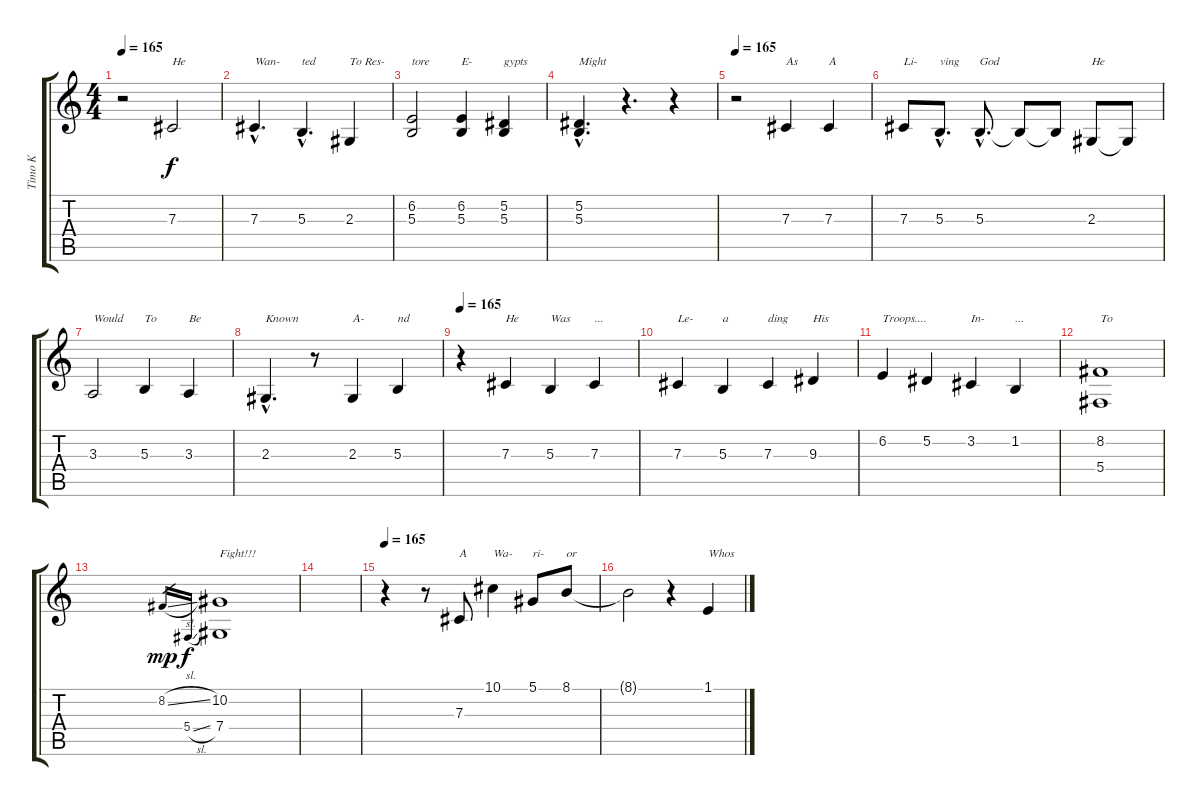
\track ("Timo K" "Timo K") {instrument lead2sawtooth}
\staff {score tabs}
\tuning (Eb4 Bb3 Gb3 Db3 Ab2 Eb2) {hide}
\ts (4 4)
\tempo 165
\clef g2
\ks c
r.2{dy f} 7.3.2{txt "He"} |
7.3{hac}.4{d txt "Wan-"} 5.3{hac}.4{d txt "ted"} 2.3.4{txt "To Res-"} |
(6.2 5.3).2{txt "tore"} (6.2 5.3).4{txt "E-"} (5.2 5.3).4{txt "gypts"} |
(5.2{hac} 5.3{hac}).4{d txt "Might"} r.4{d} r.4 |
\tempo 165
r.2 7.3.4{txt "As"} 7.3.4{txt "A"} |
7.3.8{txt "Li-"} 5.3{hac}.8{d txt "ving"} 5.3{hac}.8{d txt "God"} 5.3{t}.8 5.3{t}.8 2.3.8{txt "He"} 2.3{t}.8 |
3.3.2{txt "Would"} 5.3.4{txt "To"} 3.3.4{txt "Be"} |
2.3{hac}.4{d txt "Known"} r.8 2.3.4{txt "A-"} 5.3.4{txt "nd"} |
\tempo 165
r.4 7.3.4{txt "He"} 5.3.4{txt "Was"} 7.3.4{txt "..."} |
7.3.4{txt "Le-"} 5.3.4{txt "a"} 7.3.4{txt "ding"} 9.3.4{txt "His"} |
6.2.4{txt "Troops...."} 5.2.4 3.2.4{txt "In-"} 1.2.4{txt "..."} |
(8.2 5.4).1{txt "To"} |
8.2{sl}.16{gr dy mp} 5.4{sl}.16{gr dy f} (10.2 7.4).1{txt "Fight!!!"} |
|
\tempo 165
r.4 r.8 7.3.8{txt "A "} 10.1.4{txt "Wa-"} 5.1.8{txt "ri-"} 8.1.8{txt "or"} |
8.1{t}.2 r.4 1.1.4{txt "Whos"}
